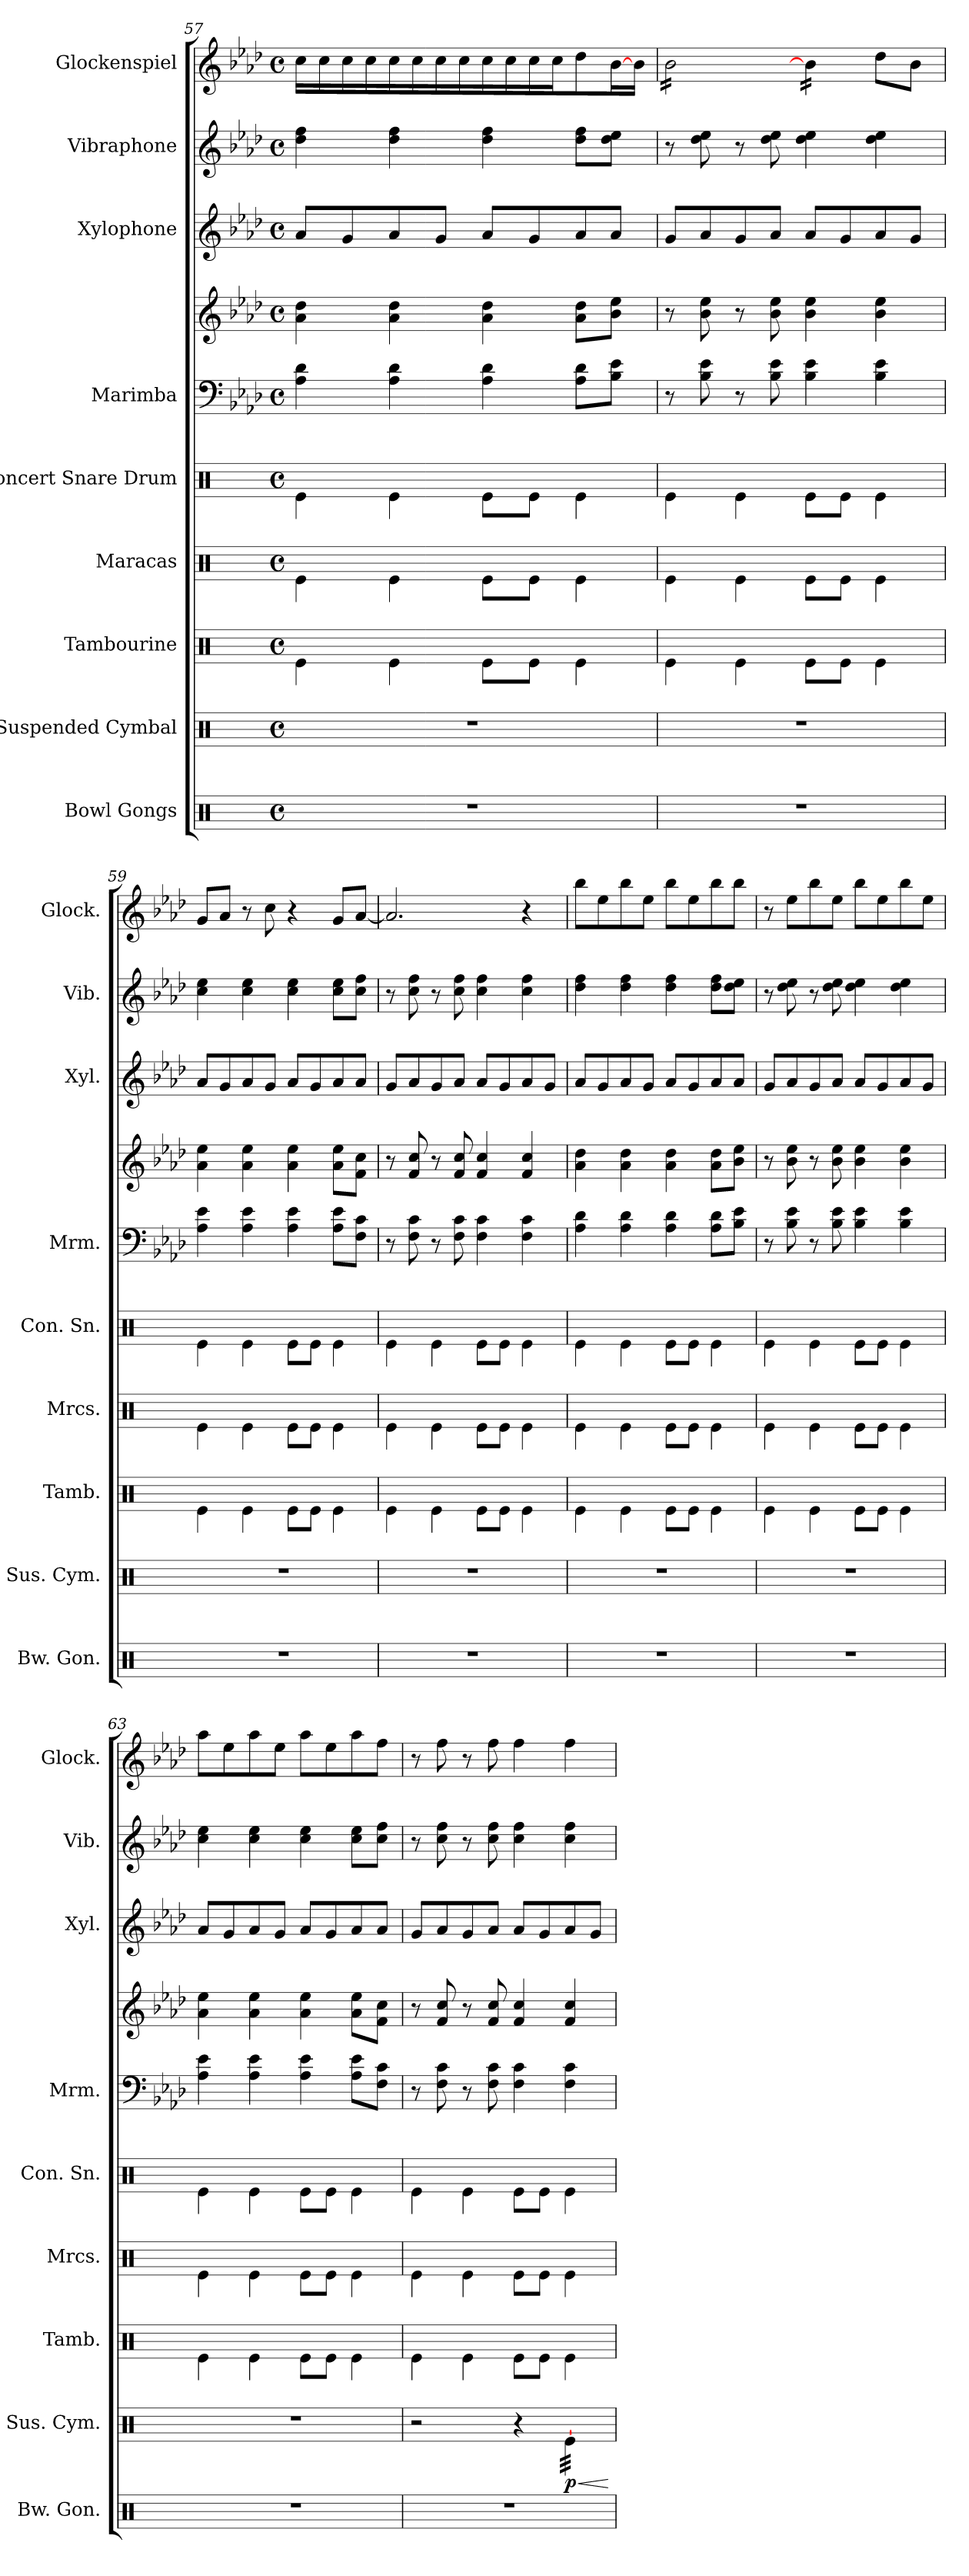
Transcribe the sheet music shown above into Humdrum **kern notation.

**kern	**kern	**dynam	**kern	**kern	**kern	**kern	**kern	**kern	**kern	**kern
*part9	*part8	*part8	*part7	*part6	*part5	*part4	*part4	*part3	*part2	*part1
*staff10	*staff9	*staff9	*staff8	*staff7	*staff6	*staff5	*staff4	*staff3	*staff2	*staff1
*I"Bowl Gongs	*I"Suspended Cymbal	*	*I"Tambourine	*I"Maracas	*I"Concert Snare Drum	*I"Marimba	*	*I"Xylophone	*I"Vibraphone	*I"Glockenspiel
*I'Bw. Gon.	*I'Sus. Cym.	*	*I'Tamb.	*I'Mrcs.	*I'Con. Sn.	*I'Mrm.	*	*I'Xyl.	*I'Vib.	*I'Glock.
*clefX	*clefX	*	*clefX	*clefX	*clefX	*clefF4	*clefG2	*clefG2	*clefG2	*clefG2
*	*	*	*	*	*	*	*	*ITrd-7c-12	*	*ITrd-14c-24
*k[]	*k[]	*	*k[]	*k[]	*k[]	*k[b-e-a-d-]	*k[b-e-a-d-]	*k[b-e-a-d-]	*k[b-e-a-d-]	*k[b-e-a-d-]
*M4/4	*M4/4	*	*M4/4	*M4/4	*M4/4	*M4/4	*M4/4	*M4/4	*M4/4	*M4/4
*met(c)	*met(c)	*	*met(c)	*met(c)	*met(c)	*met(c)	*met(c)	*met(c)	*met(c)	*met(c)
=57	=57	=57	=57	=57	=57	=57	=57	=57	=57	=57
*	*	*	*	*	*	*	*	*	*	*tremolo
1r	1r	.	4Re\	4Re\	4Re\	4A-\ 4d-\	4a-\ 4dd-\	8aa-/L	4dd-\ 4ff\	16cccc\LL
.	.	.	.	.	.	.	.	.	.	16cccc\
.	.	.	.	.	.	.	.	8gg/	.	16cccc\
.	.	.	.	.	.	.	.	.	.	16cccc\
.	.	.	4Re\	4Re\	4Re\	4A-\ 4d-\	4a-\ 4dd-\	8aa-/	4dd-\ 4ff\	16cccc\
.	.	.	.	.	.	.	.	.	.	16cccc\
.	.	.	.	.	.	.	.	8gg/J	.	16cccc\
.	.	.	.	.	.	.	.	.	.	16cccc\
.	.	.	8Re\L	8Re\L	8Re\L	4A-\ 4d-\	4a-\ 4dd-\	8aa-/L	4dd-\ 4ff\	16cccc\
.	.	.	.	.	.	.	.	.	.	16cccc\
.	.	.	8Re\J	8Re\J	8Re\J	.	.	8gg/	.	16cccc\
.	.	.	.	.	.	.	.	.	.	16cccc\JJ
*	*	*	*	*	*	*	*	*	*	*Xtremolo
.	.	.	4Re\	4Re\	4Re\	8A-\ 8d-\L	8a-\ 8dd-\L	8aa-/	8dd-\ 8ff\L	8dddd-\L
*	*	*	*	*	*	*	*	*	*	*tremolo
.	.	.	.	.	.	8B-\ 8e-\J	8b-\ 8ee-\J	8aa-/J	8dd-\ 8ee-\J	[16bbb-\
.	.	.	.	.	.	.	.	.	.	16bbb-\JJ
=58	=58	=58	=58	=58	=58	=58	=58	=58	=58	=58
1r	1r	.	4Re\	4Re\	4Re\	8r	8r	8gg/L	8r	16bbb-\LL
.	.	.	.	.	.	.	.	.	.	16bbb-\
.	.	.	.	.	.	8B-\ 8e-\	8b-\ 8ee-\	8aa-/	8dd-\ 8ee-\	16bbb-\
.	.	.	.	.	.	.	.	.	.	16bbb-\
.	.	.	4Re\	4Re\	4Re\	8r	8r	8gg/	8r	16bbb-\
.	.	.	.	.	.	.	.	.	.	16bbb-\
.	.	.	.	.	.	8B-\ 8e-\	8b-\ 8ee-\	8aa-/J	8dd-\ 8ee-\	16bbb-\
.	.	.	.	.	.	.	.	.	.	16bbb-\JJ
.	.	.	8Re\L	8Re\L	8Re\L	4B-\ 4e-\	4b-\ 4ee-\	8aa-/L	4dd-\ 4ee-\	16bbb-\]LL
.	.	.	.	.	.	.	.	.	.	16bbb-\
.	.	.	8Re\J	8Re\J	8Re\J	.	.	8gg/	.	16bbb-\
.	.	.	.	.	.	.	.	.	.	16bbb-\JJ
*	*	*	*	*	*	*	*	*	*	*Xtremolo
.	.	.	4Re\	4Re\	4Re\	4B-\ 4e-\	4b-\ 4ee-\	8aa-/	4dd-\ 4ee-\	8dddd-\L
.	.	.	.	.	.	.	.	8gg/J	.	8bbb-\J
=59	=59	=59	=59	=59	=59	=59	=59	=59	=59	=59
1r	1r	.	4Re\	4Re\	4Re\	4A-\ 4e-\	4a-\ 4ee-\	8aa-/L	4cc\ 4ee-\	8ggg/L
.	.	.	.	.	.	.	.	8gg/	.	8aaa-/J
.	.	.	4Re\	4Re\	4Re\	4A-\ 4e-\	4a-\ 4ee-\	8aa-/	4cc\ 4ee-\	8r
.	.	.	.	.	.	.	.	8gg/J	.	8cccc\
.	.	.	8Re\L	8Re\L	8Re\L	4A-\ 4e-\	4a-\ 4ee-\	8aa-/L	4cc\ 4ee-\	4r
.	.	.	8Re\J	8Re\J	8Re\J	.	.	8gg/	.	.
.	.	.	4Re\	4Re\	4Re\	8A-\ 8e-\L	8a-\ 8ee-\L	8aa-/	8cc\ 8ee-\L	8ggg/L
.	.	.	.	.	.	8F\ 8c\J	8f\ 8cc\J	8aa-/J	8cc\ 8ff\J	[8aaa-/J
=60	=60	=60	=60	=60	=60	=60	=60	=60	=60	=60
1r	1r	.	4Re\	4Re\	4Re\	8r	8r	8gg/L	8r	2.aaa-/]
.	.	.	.	.	.	8F\ 8c\	8f/ 8cc/	8aa-/	8cc\ 8ff\	.
.	.	.	4Re\	4Re\	4Re\	8r	8r	8gg/	8r	.
.	.	.	.	.	.	8F\ 8c\	8f/ 8cc/	8aa-/J	8cc\ 8ff\	.
.	.	.	8Re\L	8Re\L	8Re\L	4F\ 4c\	4f/ 4cc/	8aa-/L	4cc\ 4ff\	.
.	.	.	8Re\J	8Re\J	8Re\J	.	.	8gg/	.	.
.	.	.	4Re\	4Re\	4Re\	4F\ 4c\	4f/ 4cc/	8aa-/	4cc\ 4ff\	4r
.	.	.	.	.	.	.	.	8gg/J	.	.
=61	=61	=61	=61	=61	=61	=61	=61	=61	=61	=61
1r	1r	.	4Re\	4Re\	4Re\	4A-\ 4d-\	4a-\ 4dd-\	8aa-/L	4dd-\ 4ff\	8bbbb-\L
.	.	.	.	.	.	.	.	8gg/	.	8eeee-\
.	.	.	4Re\	4Re\	4Re\	4A-\ 4d-\	4a-\ 4dd-\	8aa-/	4dd-\ 4ff\	8bbbb-\
.	.	.	.	.	.	.	.	8gg/J	.	8eeee-\J
.	.	.	8Re\L	8Re\L	8Re\L	4A-\ 4d-\	4a-\ 4dd-\	8aa-/L	4dd-\ 4ff\	8bbbb-\L
.	.	.	8Re\J	8Re\J	8Re\J	.	.	8gg/	.	8eeee-\
.	.	.	4Re\	4Re\	4Re\	8A-\ 8d-\L	8a-\ 8dd-\L	8aa-/	8dd-\ 8ff\L	8bbbb-\
.	.	.	.	.	.	8B-\ 8e-\J	8b-\ 8ee-\J	8aa-/J	8dd-\ 8ee-\J	8bbbb-\J
!!LO:LB:g=z
=62	=62	=62	=62	=62	=62	=62	=62	=62	=62	=62
1r	1r	.	4Re\	4Re\	4Re\	8r	8r	8gg/L	8r	8r
.	.	.	.	.	.	8B-\ 8e-\	8b-\ 8ee-\	8aa-/	8dd-\ 8ee-\	8eeee-\L
.	.	.	4Re\	4Re\	4Re\	8r	8r	8gg/	8r	8bbbb-\
.	.	.	.	.	.	8B-\ 8e-\	8b-\ 8ee-\	8aa-/J	8dd-\ 8ee-\	8eeee-\J
.	.	.	8Re\L	8Re\L	8Re\L	4B-\ 4e-\	4b-\ 4ee-\	8aa-/L	4dd-\ 4ee-\	8bbbb-\L
.	.	.	8Re\J	8Re\J	8Re\J	.	.	8gg/	.	8eeee-\
.	.	.	4Re\	4Re\	4Re\	4B-\ 4e-\	4b-\ 4ee-\	8aa-/	4dd-\ 4ee-\	8bbbb-\
.	.	.	.	.	.	.	.	8gg/J	.	8eeee-\J
=63	=63	=63	=63	=63	=63	=63	=63	=63	=63	=63
1r	1r	.	4Re\	4Re\	4Re\	4A-\ 4e-\	4a-\ 4ee-\	8aa-/L	4cc\ 4ee-\	8aaaa-\L
.	.	.	.	.	.	.	.	8gg/	.	8eeee-\
.	.	.	4Re\	4Re\	4Re\	4A-\ 4e-\	4a-\ 4ee-\	8aa-/	4cc\ 4ee-\	8aaaa-\
.	.	.	.	.	.	.	.	8gg/J	.	8eeee-\J
.	.	.	8Re\L	8Re\L	8Re\L	4A-\ 4e-\	4a-\ 4ee-\	8aa-/L	4cc\ 4ee-\	8aaaa-\L
.	.	.	8Re\J	8Re\J	8Re\J	.	.	8gg/	.	8eeee-\
.	.	.	4Re\	4Re\	4Re\	8A-\ 8e-\L	8a-\ 8ee-\L	8aa-/	8cc\ 8ee-\L	8aaaa-\
.	.	.	.	.	.	8F\ 8c\J	8f\ 8cc\J	8aa-/J	8cc\ 8ff\J	8ffff\J
=64	=64	=64	=64	=64	=64	=64	=64	=64	=64	=64
1r	2r	.	4Re\	4Re\	4Re\	8r	8r	8gg/L	8r	8r
.	.	.	.	.	.	8F\ 8c\	8f/ 8cc/	8aa-/	8cc\ 8ff\	8ffff\
.	.	.	4Re\	4Re\	4Re\	8r	8r	8gg/	8r	8r
.	.	.	.	.	.	8F\ 8c\	8f/ 8cc/	8aa-/J	8cc\ 8ff\	8ffff\
.	4r	.	8Re\L	8Re\L	8Re\L	4F\ 4c\	4f/ 4cc/	8aa-/L	4cc\ 4ff\	4ffff\
.	.	.	8Re\J	8Re\J	8Re\J	.	.	8gg/	.	.
!	!	!LO:HP:b	!	!	!	!	!	!	!	!
!	!	!LO:DY:n=1:b	!	!	!	!	!	!	!	!
*	*tremolo	*	*	*	*	*	*	*	*	*
.	[32Re\LLL	< p	4Re\	4Re\	4Re\	4F\ 4c\	4f/ 4cc/	8aa-/	4cc\ 4ff\	4ffff\
.	32Re\	.	.	.	.	.	.	.	.	.
.	32Re\	.	.	.	.	.	.	.	.	.
.	32Re\	.	.	.	.	.	.	.	.	.
.	32Re\	.	.	.	.	.	.	8gg/J	.	.
.	32Re\	.	.	.	.	.	.	.	.	.
.	32Re\	.	.	.	.	.	.	.	.	.
.	32Re\JJJ	.	.	.	.	.	.	.	.	.
*	*Xtremolo	*	*	*	*	*	*	*	*	*
.	.	[	.	.	.	.	.	.	.	.
=	=	=	=	=	=	=	=	=	=	=
*-	*-	*-	*-	*-	*-	*-	*-	*-	*-	*-
